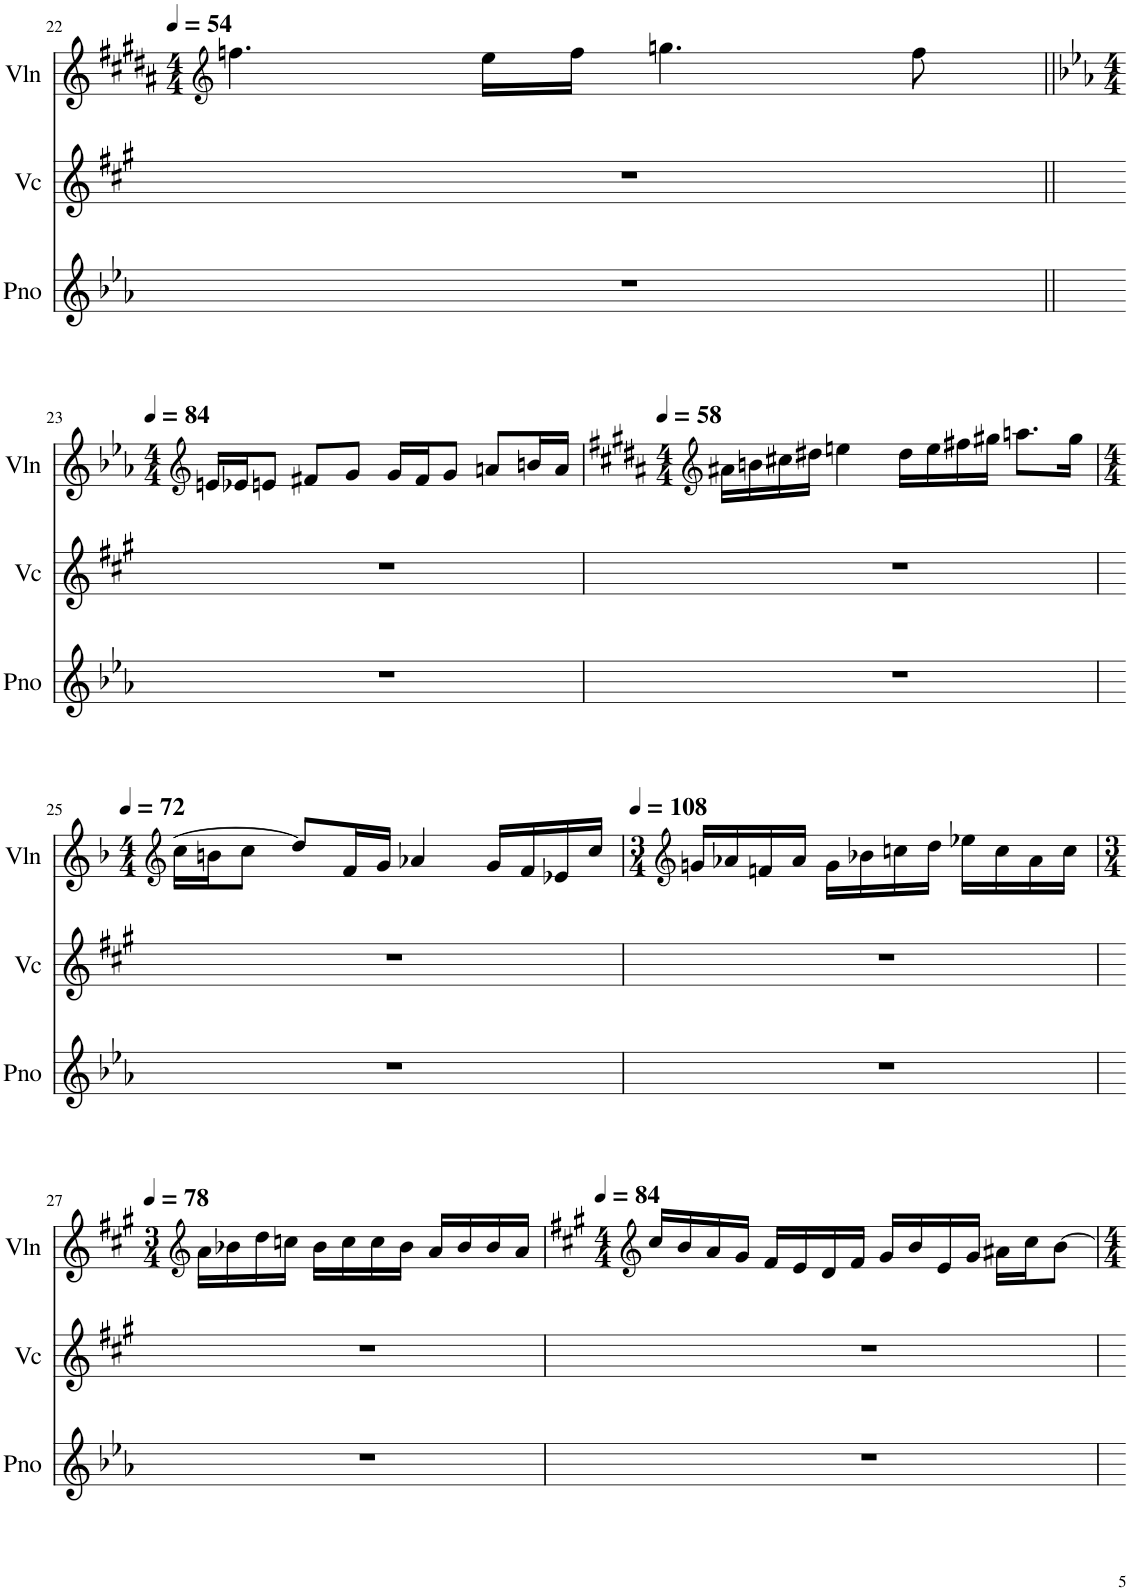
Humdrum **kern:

**kern	**kern	**kern
*part3	*part2	*part1
*staff3	*staff2	*staff1
*I"Piano	*I"Violoncello	*I"Violin
*I'Pno	*I'Vc	*I'Vln
!!LO:PB:g=z
*clefG2	*clefG2	*clefG2
*k[b-e-a-]	*k[f#c#g#]	*k[f#c#g#d#a#]
*M3/4	*M4/4	*M4/4
*MM54	*MM54	*MM54
=22	=22	=22
2.r	1r	4.ffn\
.	.	16ee\LL
.	.	16ff\JJ
.	.	4.ggn\
4ryy	.	.
.	.	8ff\
!!LO:LB:g=z
=23||	=23||	=23||
*	*	*clefG2
*	*	*k[b-e-a-]
*	*	*M4/4
*	*	*MM84
2.r	1r	16en/LL
.	.	16e-X/J
.	.	8en/J
.	.	8f#X/L
.	.	8g/J
.	.	16g/LL
.	.	16f#/J
.	.	8g/J
4ryy	.	8an/L
.	.	16bn/L
.	.	16a/JJ
=24	=24	=24
*	*	*clefG2
*	*	*k[f#c#g#d#a#]
*	*	*M4/4
*	*	*MM58
2.r	1r	16a#X\LL
.	.	16bn\
.	.	16cc#X\
.	.	16dd#X\JJ
.	.	4een\
.	.	16dd#\LL
.	.	16ee\
.	.	16ff#X\
.	.	16gg#X\JJ
4ryy	.	8.aan\L
.	.	16gg#\Jk
!!LO:LB:g=z
=25	=25	=25
*	*	*clefG2
*	*	*k[b-]
*	*	*M4/4
*	*	*MM72
2.r	1r	16cc\LL
.	.	16bn\J
.	.	8cc\J
.	.	8dd/L]
.	.	16f/L
.	.	16g/JJ
.	.	4a-X/
4ryy	.	16g/LL
.	.	16f/
.	.	16e-X/
.	.	16cc/JJ
=26	=26	=26
*	*	*clefG2
*	*	*M3/4
*	*	*MM108
2.r	1r	16gn/LL
.	.	16a-X/
.	.	16fn/
.	.	16a-/JJ
.	.	16g\LL
.	.	16b-X\
.	.	16ccn\
.	.	16dd\JJ
.	.	16ee-X\LL
.	.	16cc\
.	.	16a-\
.	.	16cc\JJ
4ryy	.	4ryy
!!LO:LB:g=z
=27	=27	=27
*	*	*clefG2
*	*	*k[f#c#g#]
*	*	*M3/4
*	*	*MM78
2.r	1r	16a\LL
.	.	16b-X\
.	.	16dd\
.	.	16ccn\JJ
.	.	16b-\LL
.	.	16cc\
.	.	16cc\
.	.	16b-\JJ
.	.	16a/LL
.	.	16b-/
.	.	16b-/
.	.	16a/JJ
4ryy	.	4ryy
=28	=28	=28
*	*	*clefG2
*	*	*k[f#c#g#]
*	*	*M4/4
*	*	*MM84
2.r	1r	16cc#/LL
.	.	16b/
.	.	16a/
.	.	16g#/JJ
.	.	16f#/LL
.	.	16e/
.	.	16d/
.	.	16f#/JJ
.	.	16g#/LL
.	.	16b/
.	.	16e/
.	.	16g#/JJ
4ryy	.	16a#X\LL
.	.	16cc#\J
.	.	[8b\J
=	=	=
*-	*-	*-
